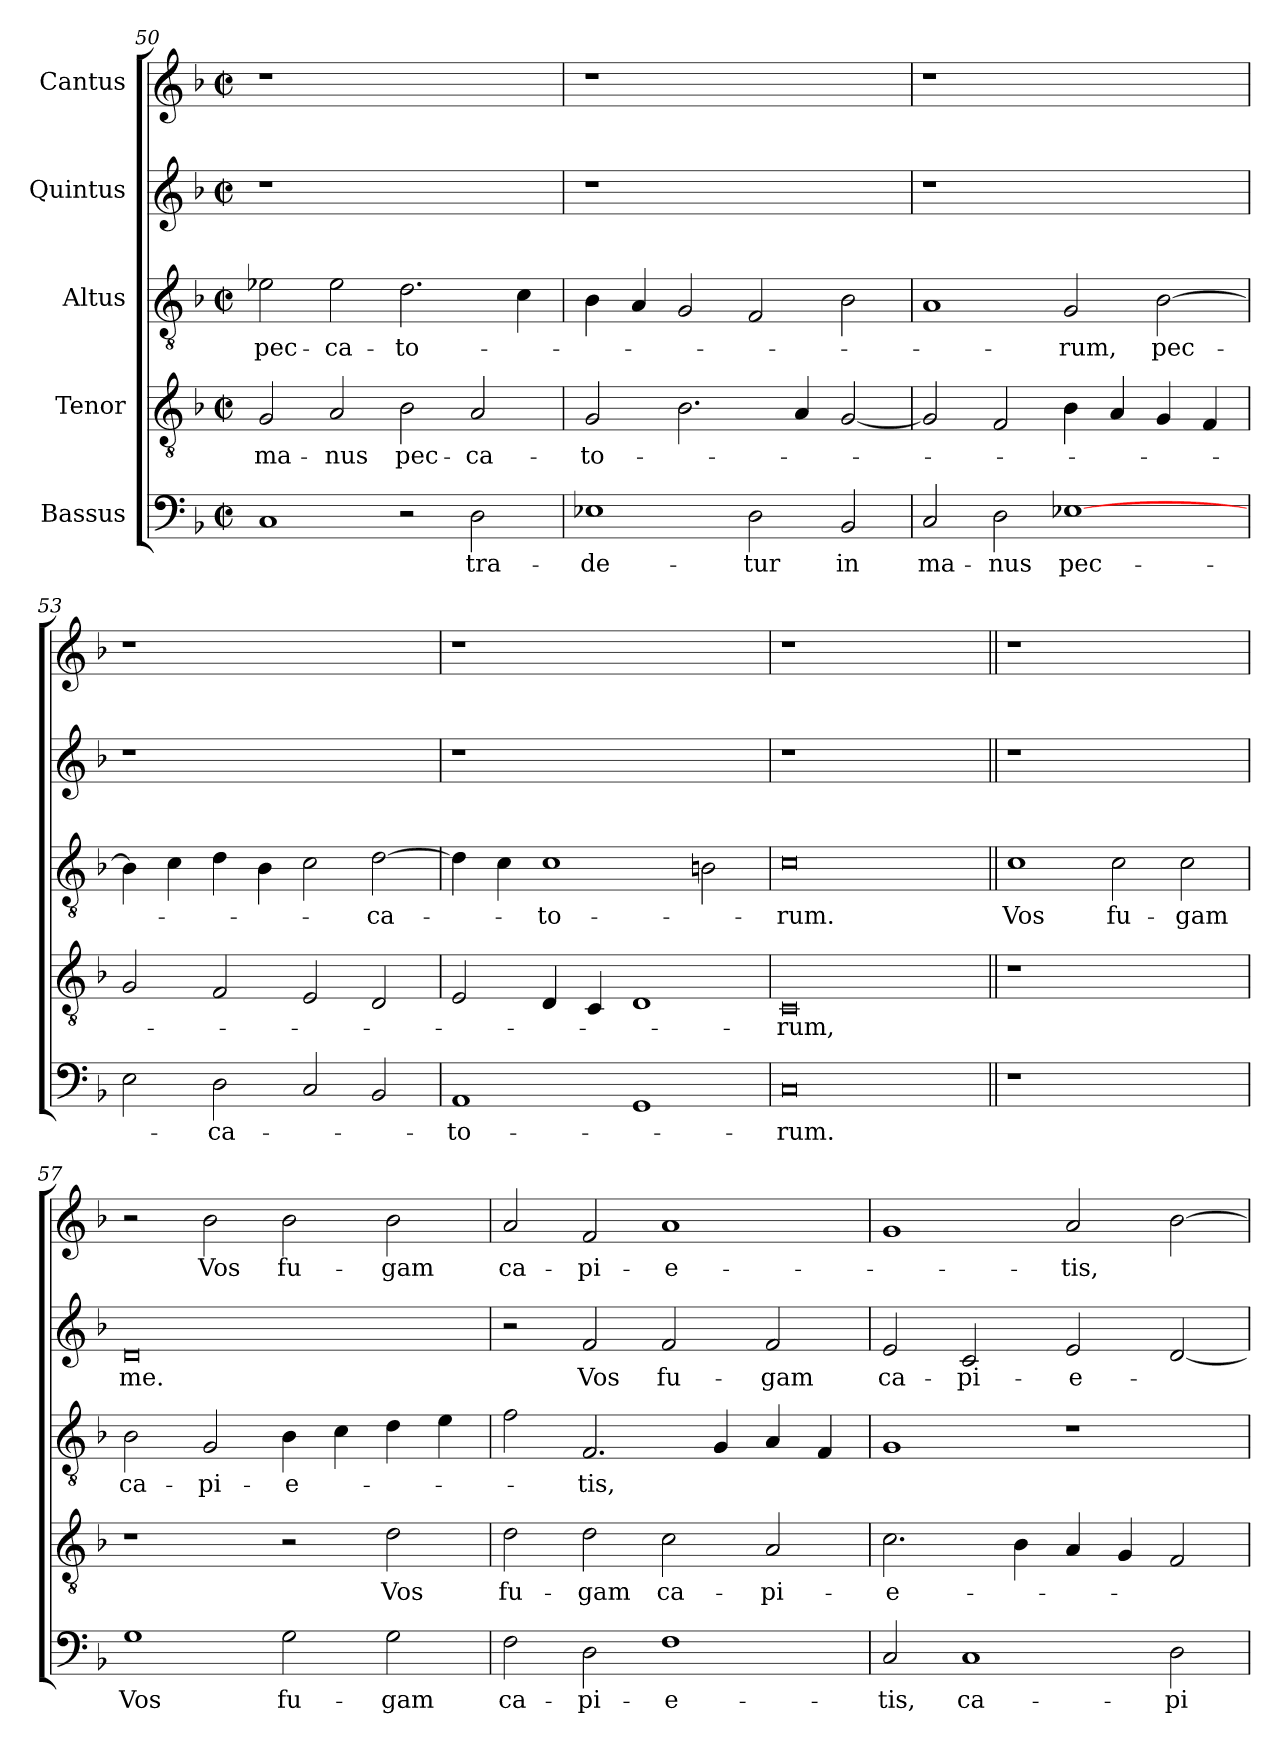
**kern	**text	**kern	**text	**kern	**text	**kern	**text	**kern	**text
*part5	*part5	*part4	*part4	*part3	*part3	*part2	*part2	*part1	*part1
*staff5	*staff5	*staff4	*staff4	*staff3	*staff3	*staff2	*staff2	*staff1	*staff1
*I"Bassus	*	*I"Tenor	*	*I"Altus	*	*I"Quintus	*	*I"Cantus	*
*clefF4	*	*clefGv2	*	*clefGv2	*	*clefG2	*	*clefG2	*
*k[b-]	*	*k[b-]	*	*k[b-]	*	*k[b-]	*	*k[b-]	*
*F:	*	*F:	*	*F:	*	*F:	*	*F:	*
*M2/2	*	*M2/2	*	*M2/2	*	*M2/2	*	*M2/2	*
*met(c|)	*	*met(c|)	*	*met(c|)	*	*met(c|)	*	*met(c|)	*
=50	=50	=50	=50	=50	=50	=50	=50	=50	=50
!	!	!	!LO:LY:b	!	!LO:LY:b	!	!	!	!
1C	.	2G/	ma-	2e-X\	pec-	1r	.	1r	.
!	!	!	!LO:LY:b	!	!LO:LY:b	!	!	!	!
.	.	2A/	-nus	2e-\	-ca-	.	.	.	.
!	!	!	!LO:LY:b	!	!LO:LY:b	!	!	!	!
2r	.	2B-\	pec-	2.d\	-to-	1ryy	.	1ryy	.
!	!LO:LY:b	!	!LO:LY:b	!	!	!	!	!	!
2D\	tra-	2A/	-ca-	.	.	.	.	.	.
.	.	.	.	4c\	.	.	.	.	.
=51	=51	=51	=51	=51	=51	=51	=51	=51	=51
!	!LO:LY:b	!	!LO:LY:b	!	!	!	!	!	!
1E-X	-de-	2G/	-to-	4B-\	.	1r	.	1r	.
.	.	.	.	4A/	.	.	.	.	.
.	.	2.B-\	.	2G/	.	.	.	.	.
!	!LO:LY:b	!	!	!	!	!	!	!	!
2D\	-tur	.	.	2F/	.	1ryy	.	1ryy	.
.	.	4A/	.	.	.	.	.	.	.
!	!LO:LY:b	!	!	!	!	!	!	!	!
2BB-/	in	[2G/	.	2B-\	.	.	.	.	.
=52	=52	=52	=52	=52	=52	=52	=52	=52	=52
!	!LO:LY:b	!	!	!	!	!	!	!	!
2C/	ma-	2G/]	.	1A	.	1r	.	1r	.
!	!LO:LY:b	!	!	!	!	!	!	!	!
2D\	-nus	2F/	.	.	.	.	.	.	.
!	!LO:LY:b	!	!	!	!LO:LY:b	!	!	!	!
[1E-X	pec-	4B-\	.	2G/	-rum,	1ryy	.	1ryy	.
.	.	4A/	.	.	.	.	.	.	.
!	!	!	!	!	!LO:LY:b	!	!	!	!
.	.	4G/	.	[2B-\	pec-	.	.	.	.
.	.	4F/	.	.	.	.	.	.	.
=53	=53	=53	=53	=53	=53	=53	=53	=53	=53
2E\	.	2G/	.	4B-\]	.	1r	.	1r	.
.	.	.	.	4c\	.	.	.	.	.
!	!LO:LY:b	!	!	!	!	!	!	!	!
2D\	-ca-	2F/	.	4d\	.	.	.	.	.
.	.	.	.	4B-\	.	.	.	.	.
2C/	.	2E/	.	2c\	.	1ryy	.	1ryy	.
!	!	!	!	!	!LO:LY:b	!	!	!	!
2BB-/	.	2D/	.	[2d\	-ca-	.	.	.	.
=54	=54	=54	=54	=54	=54	=54	=54	=54	=54
!	!LO:LY:b	!	!	!	!	!	!	!	!
1AA	-to-	2E/	.	4d\]	.	1r	.	1r	.
.	.	.	.	4c\	.	.	.	.	.
!	!	!	!	!	!LO:LY:b	!	!	!	!
.	.	4D/	.	1c	-to-	.	.	.	.
.	.	4C/	.	.	.	.	.	.	.
1GG	.	1D	.	.	.	1ryy	.	1ryy	.
.	.	.	.	2Bn\	.	.	.	.	.
=55	=55	=55	=55	=55	=55	=55	=55	=55	=55
!	!LO:LY:b	!	!LO:LY:b	!	!LO:LY:b	!	!	!	!
0C	-rum.	0C	-rum,	0c	-rum.	1r	.	1r	.
.	.	.	.	.	.	1ryy	.	1ryy	.
!!LO:PB:g=z
=56||	=56||	=56||	=56||	=56||	=56||	=56||	=56||	=56||	=56||
!	!	!	!	!	!LO:LY:b	!	!	!	!
1r	.	1r	.	1c	Vos	1r	.	1r	.
!	!	!	!	!	!LO:LY:b	!	!	!	!
1ryy	.	1ryy	.	2c\	fu-	1ryy	.	1ryy	.
!	!	!	!	!	!LO:LY:b	!	!	!	!
.	.	.	.	2c\	-gam	.	.	.	.
=57	=57	=57	=57	=57	=57	=57	=57	=57	=57
!	!LO:LY:b	!	!	!	!LO:LY:b	!	!LO:LY:b	!	!
1G	Vos	1r	.	2B-\	ca-	0d	me.	2r	.
!	!	!	!	!	!LO:LY:b	!	!	!	!LO:LY:b
.	.	.	.	2G/	-pi-	.	.	2b-\	Vos
!	!LO:LY:b	!	!	!	!LO:LY:b	!	!	!	!LO:LY:b
2G\	fu-	2r	.	4B-\	-e-	.	.	2b-\	fu-
.	.	.	.	4c\	.	.	.	.	.
!	!LO:LY:b	!	!LO:LY:b	!	!	!	!	!	!LO:LY:b
2G\	-gam	2d\	Vos	4d\	.	.	.	2b-\	-gam
.	.	.	.	4e\	.	.	.	.	.
=58	=58	=58	=58	=58	=58	=58	=58	=58	=58
!	!LO:LY:b	!	!LO:LY:b	!	!	!	!	!	!LO:LY:b
2F\	ca-	2d\	fu-	2f\	.	2r	.	2a/	ca-
!	!LO:LY:b	!	!LO:LY:b	!	!LO:LY:b	!	!LO:LY:b	!	!LO:LY:b
2D\	-pi-	2d\	-gam	2.F/	-tis,	2f/	Vos	2f/	-pi-
!	!LO:LY:b	!	!LO:LY:b	!	!	!	!LO:LY:b	!	!LO:LY:b
1F	-e-	2c\	ca-	.	.	2f/	fu-	1a	-e-
.	.	.	.	4G/	.	.	.	.	.
!	!	!	!LO:LY:b	!	!	!	!LO:LY:b	!	!
.	.	2A/	-pi-	4A/	.	2f/	-gam	.	.
.	.	.	.	4F/	.	.	.	.	.
=59	=59	=59	=59	=59	=59	=59	=59	=59	=59
!	!LO:LY:b	!	!LO:LY:b	!	!	!	!LO:LY:b	!	!
2C/	-tis,	2.c\	-e-	1G	.	2e/	ca-	1g	.
!	!LO:LY:b	!	!	!	!	!	!LO:LY:b	!	!
1C	ca-	.	.	.	.	2c/	-pi-	.	.
.	.	4B-\	.	.	.	.	.	.	.
!	!	!	!	!	!	!	!LO:LY:b	!	!LO:LY:b
.	.	4A/	.	1r	.	2e/	-e-	2a/	-tis,
.	.	4G/	.	.	.	.	.	.	.
!	!LO:LY:b	!	!	!	!	!	!	!	!
2D\	-pi-	2F/	.	.	.	[2d/	.	[2b-\	.
=	=	=	=	=	=	=	=	=	=
*-	*-	*-	*-	*-	*-	*-	*-	*-	*-
